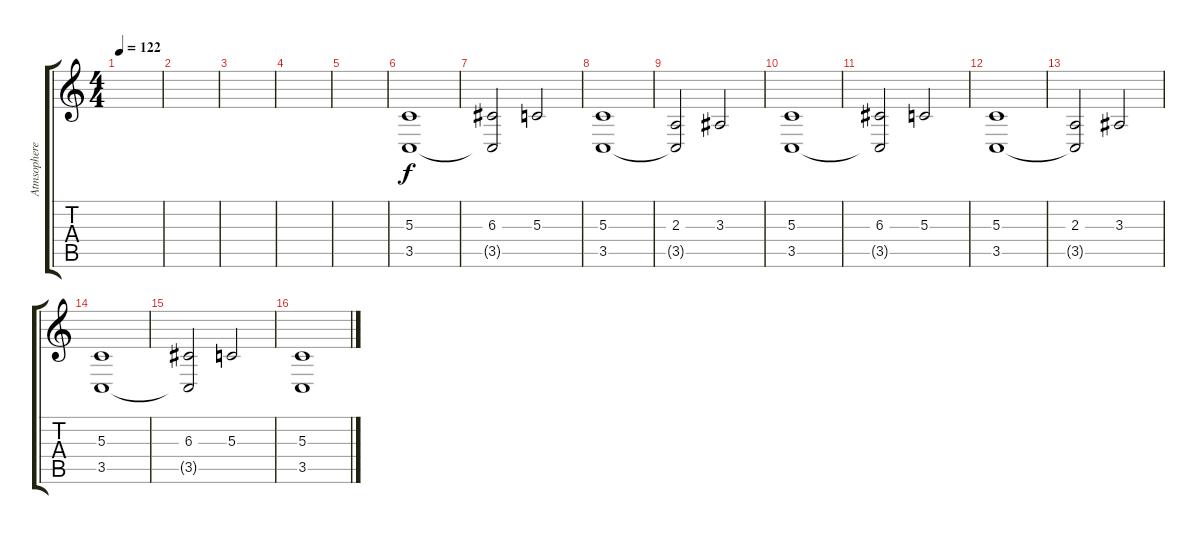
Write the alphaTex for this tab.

\track ("Atmsophere" "Atmsophere") {instrument stringensemble2}
\staff {score tabs}
\tuning (E4 B3 G3 D3 A2 E2) {hide}
\ts (4 4)
\tempo 122
\clef g2
\ks c
|
|
|
|
|
(5.3 3.5).1{instrument synthstrings1} |
(6.3 3.5{t}).2 5.3.2 |
(5.3 3.5).1 |
(2.3 3.5{t}).2 3.3.2 |
(5.3 3.5).1 |
(6.3 3.5{t}).2 5.3.2 |
(5.3 3.5).1 |
(2.3 3.5{t}).2 3.3.2 |
(5.3 3.5).1 |
(6.3 3.5{t}).2 5.3.2 |
(5.3 3.5).1
